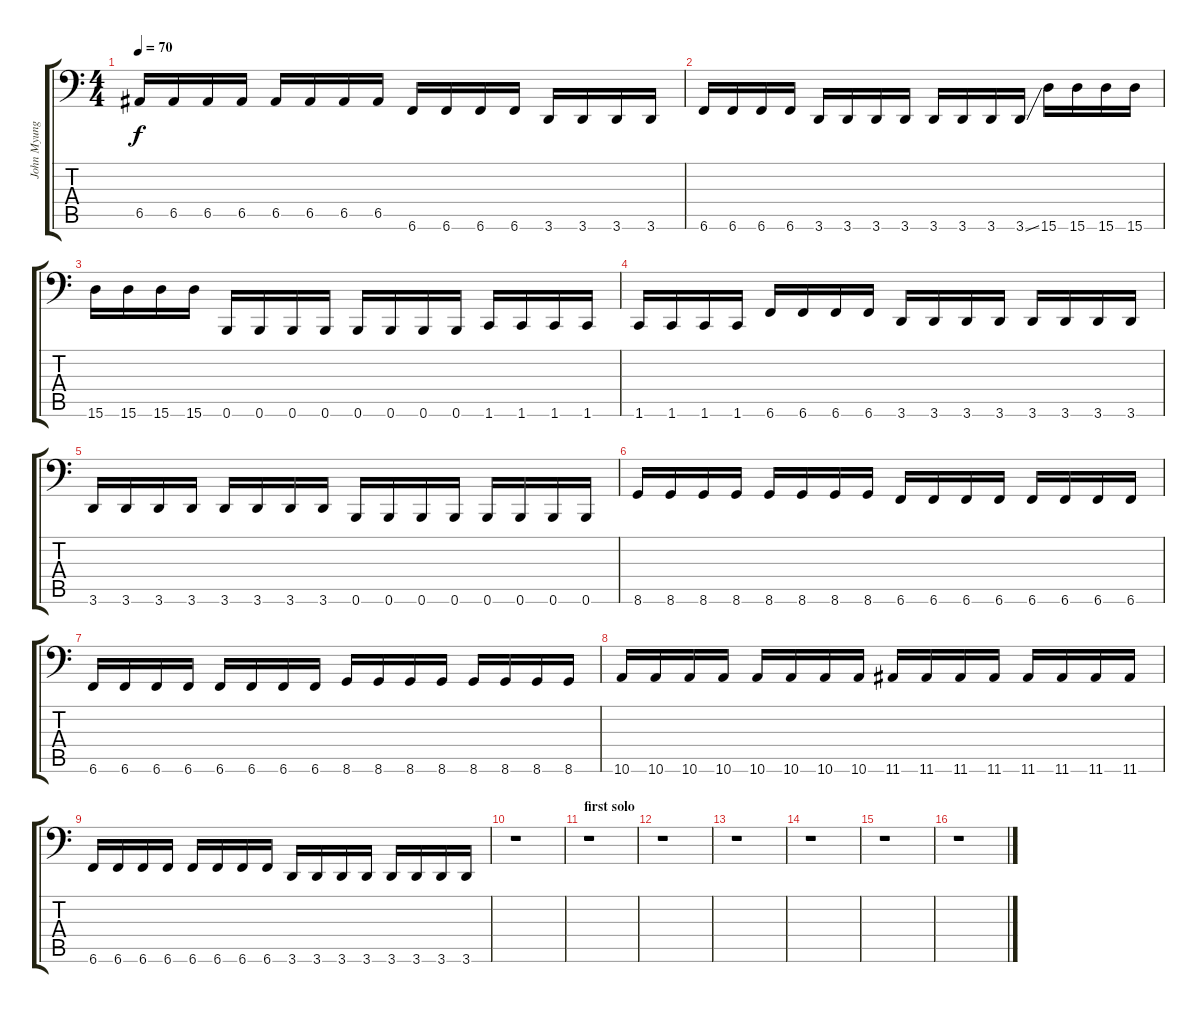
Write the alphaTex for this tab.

\track ("John Myung" "John Myung") {instrument electricbassfinger}
\staff {score tabs}
\tuning (C3 G2 D2 A1 E1 B0) {hide}
\ts (4 4)
\tempo 70
\clef f4
\ks c
6.5.16{dy f} 6.5.16 6.5.16 6.5.16 6.5.16 6.5.16 6.5.16 6.5.16 6.6.16 6.6.16 6.6.16 6.6.16 3.6.16 3.6.16 3.6.16 3.6.16 |
6.6.16 6.6.16 6.6.16 6.6.16 3.6.16 3.6.16 3.6.16 3.6.16 3.6.16 3.6.16 3.6.16 3.6{ss}.16 15.6.16 15.6.16 15.6.16 15.6.16 |
15.6.16 15.6.16 15.6.16 15.6.16 0.6.16 0.6.16 0.6.16 0.6.16 0.6.16 0.6.16 0.6.16 0.6.16 1.6.16 1.6.16 1.6.16 1.6.16 |
1.6.16 1.6.16 1.6.16 1.6.16 6.6.16 6.6.16 6.6.16 6.6.16 3.6.16 3.6.16 3.6.16 3.6.16 3.6.16 3.6.16 3.6.16 3.6.16 |
3.6.16 3.6.16 3.6.16 3.6.16 3.6.16 3.6.16 3.6.16 3.6.16 0.6.16 0.6.16 0.6.16 0.6.16 0.6.16 0.6.16 0.6.16 0.6.16 |
8.6.16 8.6.16 8.6.16 8.6.16 8.6.16 8.6.16 8.6.16 8.6.16 6.6.16 6.6.16 6.6.16 6.6.16 6.6.16 6.6.16 6.6.16 6.6.16 |
6.6.16 6.6.16 6.6.16 6.6.16 6.6.16 6.6.16 6.6.16 6.6.16 8.6.16 8.6.16 8.6.16 8.6.16 8.6.16 8.6.16 8.6.16 8.6.16 |
10.6.16 10.6.16 10.6.16 10.6.16 10.6.16 10.6.16 10.6.16 10.6.16 11.6.16 11.6.16 11.6.16 11.6.16 11.6.16 11.6.16 11.6.16 11.6.16 |
6.6.16 6.6.16 6.6.16 6.6.16 6.6.16 6.6.16 6.6.16 6.6.16 3.6.16 3.6.16 3.6.16 3.6.16 3.6.16 3.6.16 3.6.16 3.6.16 |
r.1 |
\section ("" "first solo")
r.1 |
r.1 |
r.1 |
r.1 |
r.1 |
r.1
